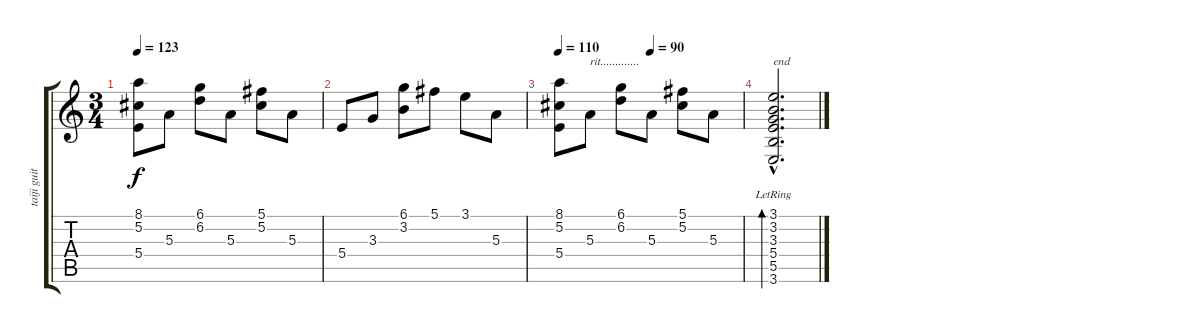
\track ("taiji guitar" "taiji guit") {instrument acousticguitarnylon}
\staff {score tabs}
\tuning (Db4 Ab3 E3 B2 Gb2 Db2) {hide}
\ts (3 4)
\tempo 123
\clef g2
\ks c
(8.1 5.2 5.4).8{dy f} 5.3.8 (6.1 6.2).8 5.3.8 (5.1 5.2).8 5.3.8 |
5.4.8 3.3.8 (6.1 3.2).8 5.1.8 3.1.8 5.3.8 |
\tempo 110
\tempo (90 0.5)
(8.1 5.2 5.4).8{volume 10 balance 8 instrument acousticguitarnylon} 5.3.8{txt "rit............."} (6.1 6.2).8 5.3.8{volume 13 balance 8 instrument acousticguitarnylon} (5.1 5.2).8 5.3.8 |
(3.1{hac} 3.2{hac} 3.3{hac lr} 5.4{hac} 5.5{hac} 3.6{hac}).2{d bd 120 txt "end"}
